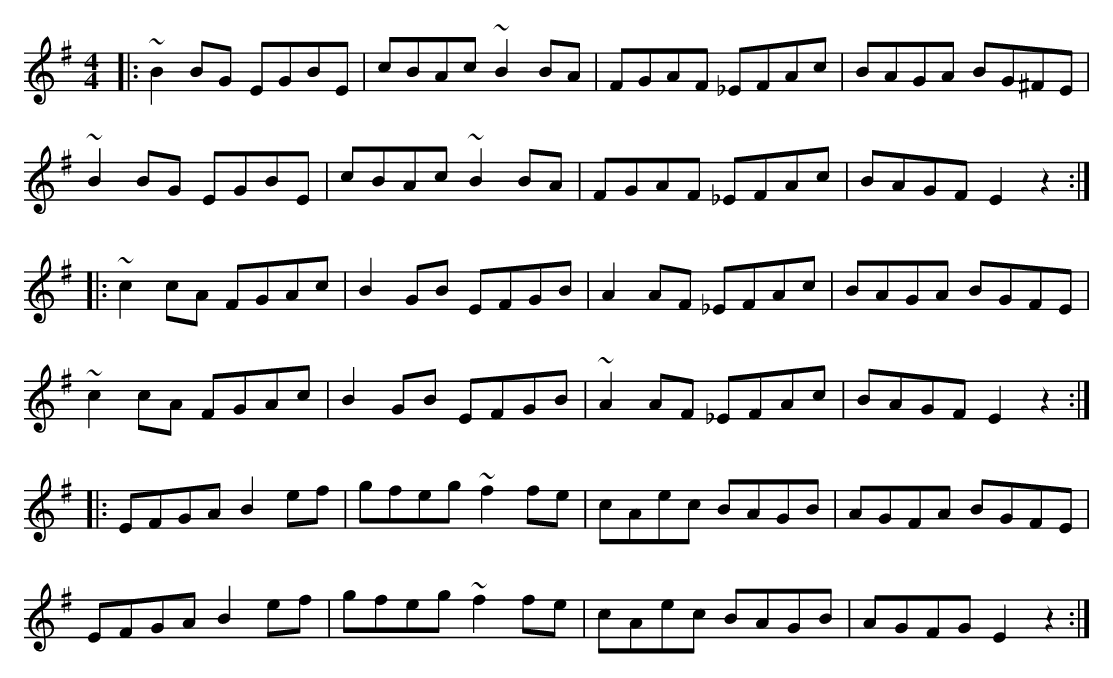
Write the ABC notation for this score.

X:1
M:4/4
K:Emin
|:~B2BG EGBE|cBAc ~B2BA|FGAF _EFAc|BAGA BG^FE|
~B2BG EGBE|cBAc ~B2BA|FGAF _EFAc|BAGF E2z2:|
|:~c2cA FGAc|B2GB EFGB|A2AF _EFAc|BAGA BGFE|
~c2cA FGAc|B2GB EFGB|~A2AF _EFAc|BAGF E2z2:|
|:EFGA B2ef|gfeg ~f2fe|cAec BAGB|AGFA BGFE|
EFGA B2ef|gfeg ~f2fe|cAec BAGB|AGFG E2z2:|
